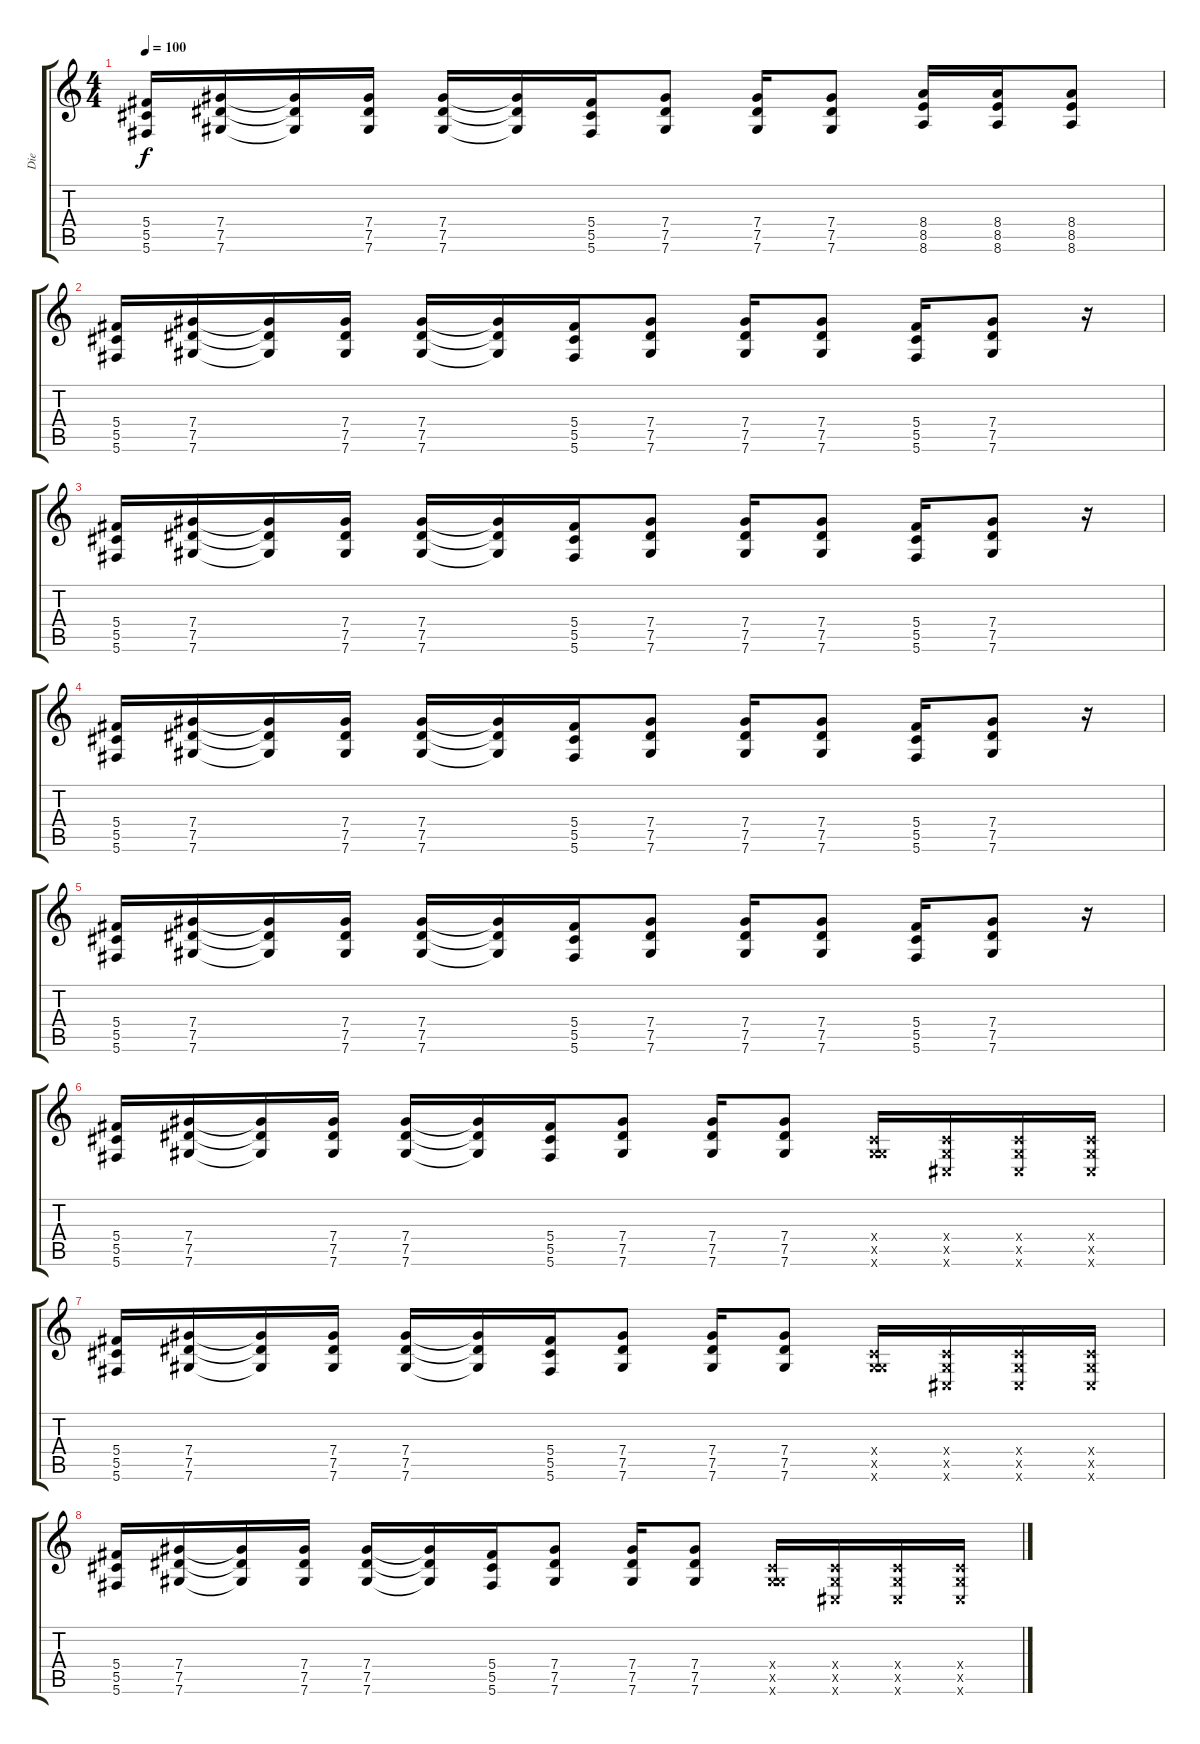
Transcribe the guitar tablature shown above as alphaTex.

\track ("Die" "Die") {instrument electricguitarclean}
\staff {score tabs}
\tuning (Eb4 Bb3 Gb3 Db3 Ab2 Db2) {hide}
\ts (4 4)
\tempo 100
\clef g2
\ks c
(5.4 5.5 5.6).16{dy f} (7.4 7.5 7.6).16 (7.4{t} 7.5{t} 7.6{t}).16 (7.4 7.5 7.6).16 (7.4 7.5 7.6).16 (7.4{t} 7.5{t} 7.6{t}).16 (5.4 5.5 5.6).16 (7.4 7.5 7.6).8 (7.4 7.5 7.6).16 (7.4 7.5 7.6).8 (8.4 8.5 8.6).16 (8.4 8.5 8.6).16 (8.4 8.5 8.6).8 |
(5.4 5.5 5.6).16 (7.4 7.5 7.6).16 (7.4{t} 7.5{t} 7.6{t}).16 (7.4 7.5 7.6).16 (7.4 7.5 7.6).16 (7.4{t} 7.5{t} 7.6{t}).16 (5.4 5.5 5.6).16 (7.4 7.5 7.6).8 (7.4 7.5 7.6).16 (7.4 7.5 7.6).8 (5.4 5.5 5.6).16 (7.4 7.5 7.6).8 r.16 |
(5.4 5.5 5.6).16 (7.4 7.5 7.6).16 (7.4{t} 7.5{t} 7.6{t}).16 (7.4 7.5 7.6).16 (7.4 7.5 7.6).16 (7.4{t} 7.5{t} 7.6{t}).16 (5.4 5.5 5.6).16 (7.4 7.5 7.6).8 (7.4 7.5 7.6).16 (7.4 7.5 7.6).8 (5.4 5.5 5.6).16 (7.4 7.5 7.6).8 r.16 |
(5.4 5.5 5.6).16 (7.4 7.5 7.6).16 (7.4{t} 7.5{t} 7.6{t}).16 (7.4 7.5 7.6).16 (7.4 7.5 7.6).16 (7.4{t} 7.5{t} 7.6{t}).16 (5.4 5.5 5.6).16 (7.4 7.5 7.6).8 (7.4 7.5 7.6).16 (7.4 7.5 7.6).8 (5.4 5.5 5.6).16 (7.4 7.5 7.6).8 r.16 |
(5.4 5.5 5.6).16 (7.4 7.5 7.6).16 (7.4{t} 7.5{t} 7.6{t}).16 (7.4 7.5 7.6).16 (7.4 7.5 7.6).16 (7.4{t} 7.5{t} 7.6{t}).16 (5.4 5.5 5.6).16 (7.4 7.5 7.6).8 (7.4 7.5 7.6).16 (7.4 7.5 7.6).8 (5.4 5.5 5.6).16 (7.4 7.5 7.6).8 r.16 |
(5.4 5.5 5.6).16 (7.4 7.5 7.6).16 (7.4{t} 7.5{t} 7.6{t}).16 (7.4 7.5 7.6).16 (7.4 7.5 7.6).16 (7.4{t} 7.5{t} 7.6{t}).16 (5.4 5.5 5.6).16 (7.4 7.5 7.6).8 (7.4 7.5 7.6).16 (7.4 7.5 7.6).8 (0.4{x} 0.5{x} 7.6{x}).16 (0.4{x} 0.5{x} 0.6{x}).16 (0.4{x} 0.5{x} 0.6{x}).16 (0.4{x} 0.5{x} 0.6{x}).16 |
(5.4 5.5 5.6).16 (7.4 7.5 7.6).16 (7.4{t} 7.5{t} 7.6{t}).16 (7.4 7.5 7.6).16 (7.4 7.5 7.6).16 (7.4{t} 7.5{t} 7.6{t}).16 (5.4 5.5 5.6).16 (7.4 7.5 7.6).8 (7.4 7.5 7.6).16 (7.4 7.5 7.6).8 (0.4{x} 0.5{x} 7.6{x}).16 (0.4{x} 0.5{x} 0.6{x}).16 (0.4{x} 0.5{x} 0.6{x}).16 (0.4{x} 0.5{x} 0.6{x}).16 |
(5.4 5.5 5.6).16 (7.4 7.5 7.6).16 (7.4{t} 7.5{t} 7.6{t}).16 (7.4 7.5 7.6).16 (7.4 7.5 7.6).16 (7.4{t} 7.5{t} 7.6{t}).16 (5.4 5.5 5.6).16 (7.4 7.5 7.6).8 (7.4 7.5 7.6).16 (7.4 7.5 7.6).8 (0.4{x} 0.5{x} 7.6{x}).16 (0.4{x} 0.5{x} 0.6{x}).16 (0.4{x} 0.5{x} 0.6{x}).16 (0.4{x} 0.5{x} 0.6{x}).16
